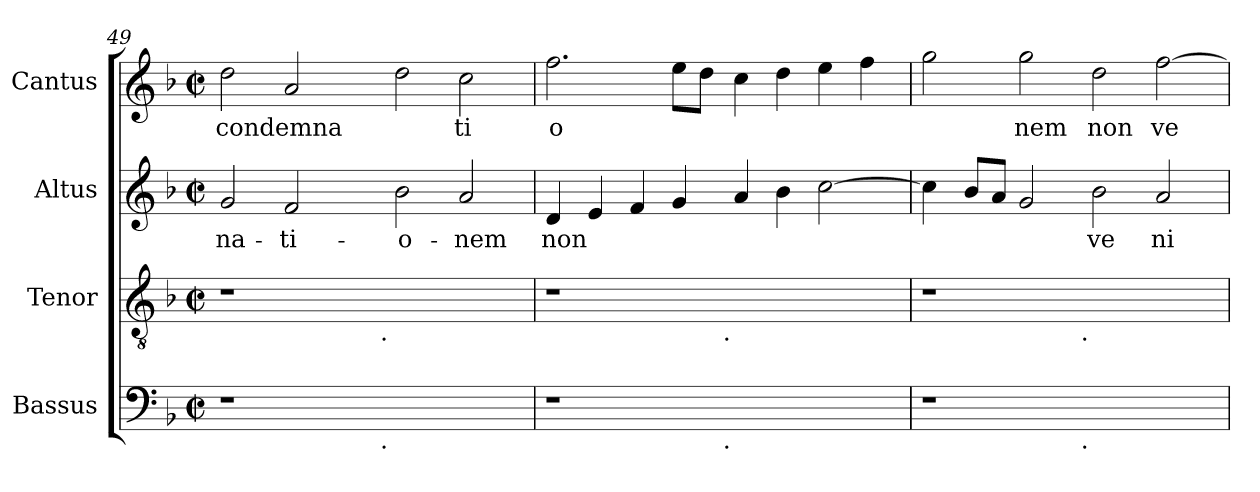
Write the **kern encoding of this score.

**kern	**kern	**kern	**text	**kern	**text
*part4	*part3	*part2	*part2	*part1	*part1
*staff4	*staff3	*staff2	*staff2	*staff1	*staff1
*I"Bassus	*I"Tenor	*I"Altus	*	*I"Cantus	*
*clefF4	*clefGv2	*clefG2	*	*clefG2	*
*k[b-]	*k[b-]	*k[b-]	*	*k[b-]	*
*F:	*F:	*F:	*	*F:	*
*M2/2	*M2/2	*M2/2	*	*M2/2	*
*met(c|)	*met(c|)	*met(c|)	*	*met(c|)	*
=49	=49	=49	=49	=49	=49
!	!	!	!LO:LY:b:cj	!	!LO:LY:b:cj
*^	*^	*	*	*	*
1r	2ryy	1r	2ryy	2g/	-na-	2dd\	condemna
!	!	!	!	!	!LO:LY:b:cj	!	!LO:LY:b:cj
.	4ryy	.	4ryy	2f/	-ti-	2a/	.
.	8ryy	.	8ryy	.	.	.	.
.	16ryy	.	16ryy	.	.	.	.
.	64ryy	.	64ryy	.	.	.	.
!	!	!	!LO:TX:b:t=.	!	!	!	!
!	!LO:TX:b:t=.	!	!	!	!	!	!
.	1ryy	.	1ryy	.	.	.	.
!	!	!	!	!	!LO:LY:b:cj	!	!LO:LY:b:cj
1ryy	.	1ryy	.	2b-\	-o-	2dd\	.
!	!	!	!	!	!LO:LY:b:cj	!	!LO:LY:b:cj
.	.	.	.	2a/	-nem	2cc\	ti
.	32.ryy	.	32.ryy	.	.	.	.
!!LO:PB:g=z
=50	=50	=50	=50	=50	=50	=50	=50
!	!	!	!	!	!LO:LY:b:cj	!	!LO:LY:b:cj
1r	2ryy	1r	2ryy	4d/	non	2.ff\	o
!	!	!	!	!	!LO:LY:b:cj	!	!
.	.	.	.	4e/	.	.	.
!	!	!	!	!	!LO:LY:b:cj	!	!
.	4...ryy	.	4...ryy	4f/	.	.	.
!	!	!	!	!	!LO:LY:b:cj	!	!LO:LY:b:cj
.	.	.	.	4g/	.	8ee\L	.
!	!	!	!	!	!	!	!LO:LY:b:cj
.	.	.	.	.	.	8dd\J	.
!	!	!	!LO:TX:b:t=.	!	!	!	!
!	!LO:TX:b:t=.	!	!	!	!	!	!
.	1ryy	.	1ryy	.	.	.	.
!	!	!	!	!	!LO:LY:b:cj	!	!LO:LY:b:cj
1ryy	.	1ryy	.	4a/	.	4cc\	.
!	!	!	!	!	!LO:LY:b:cj	!	!LO:LY:b:cj
.	.	.	.	4b-\	.	4dd\	.
!	!	!	!	!	!LO:LY:b:cj	!	!LO:LY:b:cj
.	.	.	.	[>2cc\	.	4ee\	.
!	!	!	!	!	!	!	!LO:LY:b:cj
.	.	.	.	.	.	4ff\	.
.	32ryy	.	32ryy	.	.	.	.
=51	=51	=51	=51	=51	=51	=51	=51
!	!	!	!	!	!LO:LY:b:cj	!	!LO:LY:b:cj
1r	2ryy	1r	2ryy	4cc\]	.	2gg\	.
!	!	!	!	!	!LO:LY:b:cj	!	!
.	.	.	.	8b-/L	.	.	.
!	!	!	!	!	!LO:LY:b:cj	!	!
.	.	.	.	8a/J	.	.	.
!	!	!	!	!	!LO:LY:b:cj	!	!LO:LY:b:cj
.	4...ryy	.	4...ryy	2g/	.	2gg\	nem
!	!	!	!LO:TX:b:t=.	!	!	!	!
!	!LO:TX:b:t=.	!	!	!	!	!	!
.	1ryy	.	1ryy	.	.	.	.
!	!	!	!	!	!LO:LY:b:cj	!	!LO:LY:b:cj
1ryy	.	1ryy	.	2b-\	ve	2dd\	non
!	!	!	!	!	!LO:LY:b:cj	!	!LO:LY:b:cj
.	.	.	.	2a/	ni	[>2ff\	ve
.	32ryy	.	32ryy	.	.	.	.
*v	*v	*	*	*	*	*	*
*	*v	*v	*	*	*	*
=	=	=	=	=	=
*-	*-	*-	*-	*-	*-
